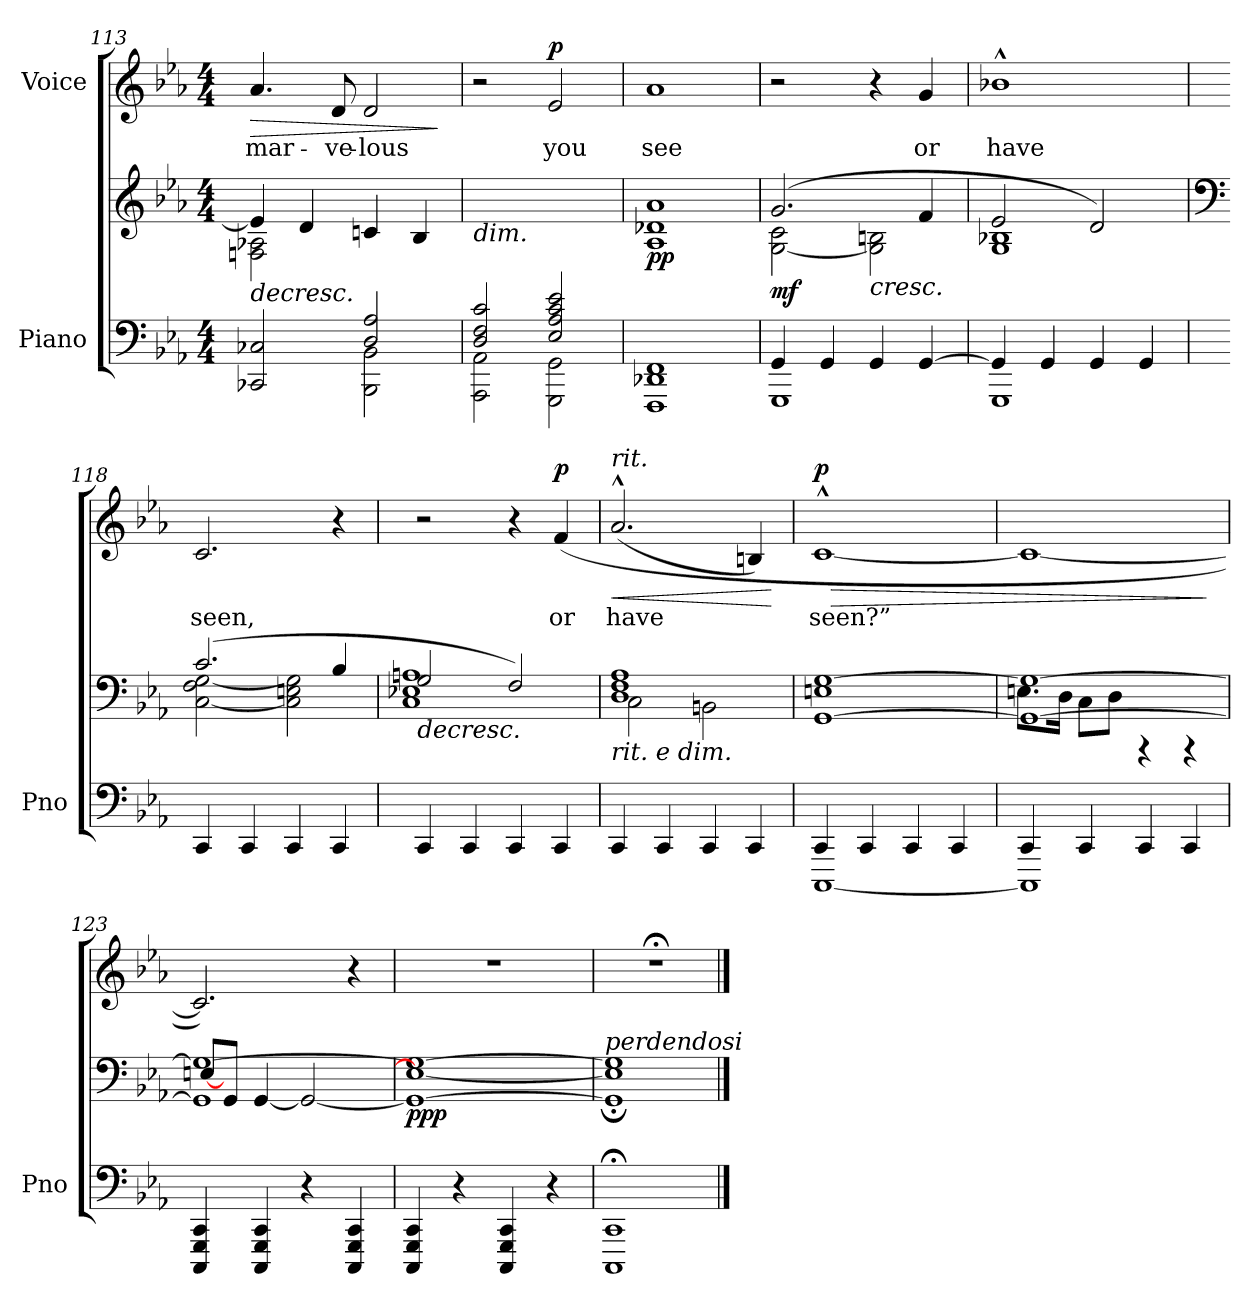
**kern	**kern	**dynam	**kern	**text	**dynam
*part2	*part2	*part2	*part1	*part1	*part1
*staff3	*staff2	*staff2/3	*staff1	*staff1	*staff1
*I"Piano	*	*	*I"Voice	*	*
*I'Pno	*	*	*	*	*
*clefF4	*clefG2	*	*clefG2	*	*
*k[b-e-a-]	*k[b-e-a-]	*	*k[b-e-a-]	*	*
*M4/4	*M4/4	*	*M4/4	*	*
=113	=113	=113	=113	=113	=113
*^	*	*	*	*	*
!	!	!	!LO:HP:b	!	!	!LO:HP:b
*	*	*^	*	*	*	*
2CC-X/ 2C-X/	2ryy	4e-/]	2Fn\ 2A-X\	>	4.a-/	mar-	>
.	.	4d/	.	.	.	.	.
.	.	.	.	.	8d/	-ve-	.
2D/ 2A-/	2BBB-\ 2BB-\	4cn/	2ryy	.	2d/	-lous	.
.	.	4B-/	.	.	.	.	.
*v	*v	*	*	*	*	*	*
*	*v	*v	*	*	*	*
.	.	.	.	.	]
=114	=114	=114	=114	=114	=114
*^	*	*	*	*	*
!	!	!LO:TX:b:i:t=dim.	!	!	!	!
2D/ 2F/ 2c/	2AAA-\ 2AA-\	1ryy	.	2r	.	.
!	!	!	!	!	!	!LO:DY:a
2E-/ 2A-/ 2c/ 2e-/	2GGG\ 2GG\	.	.	2e-/	you	p
=115	=115	=115	=115	=115	=115	=115
!	!	!	!LO:DY:b	!	!	!
*v	*v	*	*	*	*	*
1FFF 1DD-X 1FF	1A- 1d-X 1a-	pp	1a-	see	.
=116	=116	=116	=116	=116	=116
*^	*^	*	*	*	*
!	!	!	!	!LO:DY:b	!	!	!
4GG/	1GGG	(2.g/	[2G\ 2c\	mf	2r	.	.
4GG/	.	.	.	.	.	.	.
!	!	!	!	!LO:HP:b	!	!	!
4GG/	.	.	2G\] 2Bn\	<	4r	.	.
[4GG/	.	4f/	.	.	4g/	or	.
=117	=117	=117	=117	=117	=117	=117	=117
4GG/]	1GGG	2e-/	1G 1B-X	.	1b-X^^	have	.
4GG/	.	.	.	.	.	.	.
4GG/	.	2d/)	.	.	.	.	.
4GG/	.	.	.	.	.	.	.
*v	*v	*	*	*	*	*	*
*	*v	*v	*	*	*	*
.	.	]	.	.	.
=118	=118	=118	=118	=118	=118
*	*clefF4	*	*	*	*
*	*^	*	*	*	*
4CC/	(2.c/	[2C\ 2F\ [>2G\	.	2.c/	seen,	.
4CC/	.	.	.	.	.	.
4CC/	.	2C\] 2En\ 2G\]	.	.	.	.
4CC/	4B-/	.	.	4r	.	.
=119	=119	=119	=119	=119	=119	=119
!	!	!	!LO:HP:b	!	!	!
4CC/	2G/	1C 1E-X 1An	>	2r	.	.
4CC/	.	.	.	.	.	.
4CC/	2F/)	.	.	4r	.	.
!	!	!	!	!	!	!LO:DY:a
4CC/	.	.	.	(4f/	or	p
*	*v	*v	*	*	*	*
.	.	[	.	.	.
=120	=120	=120	=120	=120	=120
*	*^	*	*	*	*
!	!	!	!	!LO:TX:i:t=rit.	!	!
!	!LO:TX:b:i:t=rit.  e  dim.	!	!	!	!	!
!	!	!	!	!	!	!LO:HP:b
4CC/	1D 1F 1A-	2C\	.	(2.a-^^/	have	<
4CC/	.	.	.	.	.	.
4CC/	.	2BBn\	.	.	.	.
4CC/	.	.	.	4Bn/)	.	.
*	*v	*v	*	*	*	*
.	.	.	.	.	[
=121	=121	=121	=121	=121	=121
*^	*^	*	*	*	*
!	!	!	!	!LO:DY:b	!	!	!LO:HP:b
!	!	!	!	!LO:DY:n=1:b	!	!	!LO:DY:n=1:a
4CC/	[1CCC	[1GG [>1G	1En	pp other-dynamics	[1c^^	seen?”	> p
4CC/	.	.	.	.	.	.	.
4CC/	.	.	.	.	.	.	.
4CC/	.	.	.	.	.	.	.
=122	=122	=122	=122	=122	=122	=122	=122
4CC/	1CCC]	1GG_ 1G_	8.En\L	.	1c_	.	.
.	.	.	16D\Jk	.	.	.	.
4CC/	.	.	8C\L	.	.	.	.
.	.	.	8D\J	.	.	.	.
4CC/	.	.	4r	.	.	.	.
4CC/	.	.	4r	.	.	.	.
*v	*v	*	*	*	*	*	*
*	*v	*v	*	*	*	*
.	.	.	.	.	]
=123	=123	=123	=123	=123	=123
*	*^	*	*	*	*
4CCC/ 4GGG/ 4CC/	1GG] 1G_	[8En/L	.	2.c/])	.	.
.	.	8GG/J	.	.	.	.
4CCC/ 4GGG/ 4CC/	.	[<4GG/	.	.	.	.
4r	.	2GG/_	.	.	.	.
4CCC/ 4GGG/ 4CC/	.	.	.	4r	.	.
*	*v	*v	*	*	*	*
.	.	]	.	.	.
=124	=124	=124	=124	=124	=124
*	*^	*	*	*	*
!	!	!	!LO:DY:b	!	!	!
4CCC/ 4GGG/ 4CC/	1GG_ 1G_	1E_	ppp	1r	.	.
4r	.	.	.	.	.	.
4CCC/ 4GGG/ 4CC/	.	.	.	.	.	.
4r	.	.	.	.	.	.
=125	=125	=125	=125	=125	=125	=125
!	!LO:TX:i:t=perdendosi	!	!	!	!	!
1CCC;< 1CC;<	1GG] 1G]	1E;<]	.	1r;<	.	.
*	*v	*v	*	*	*	*
==	==	==	==	==	==
*-	*-	*-	*-	*-	*-
